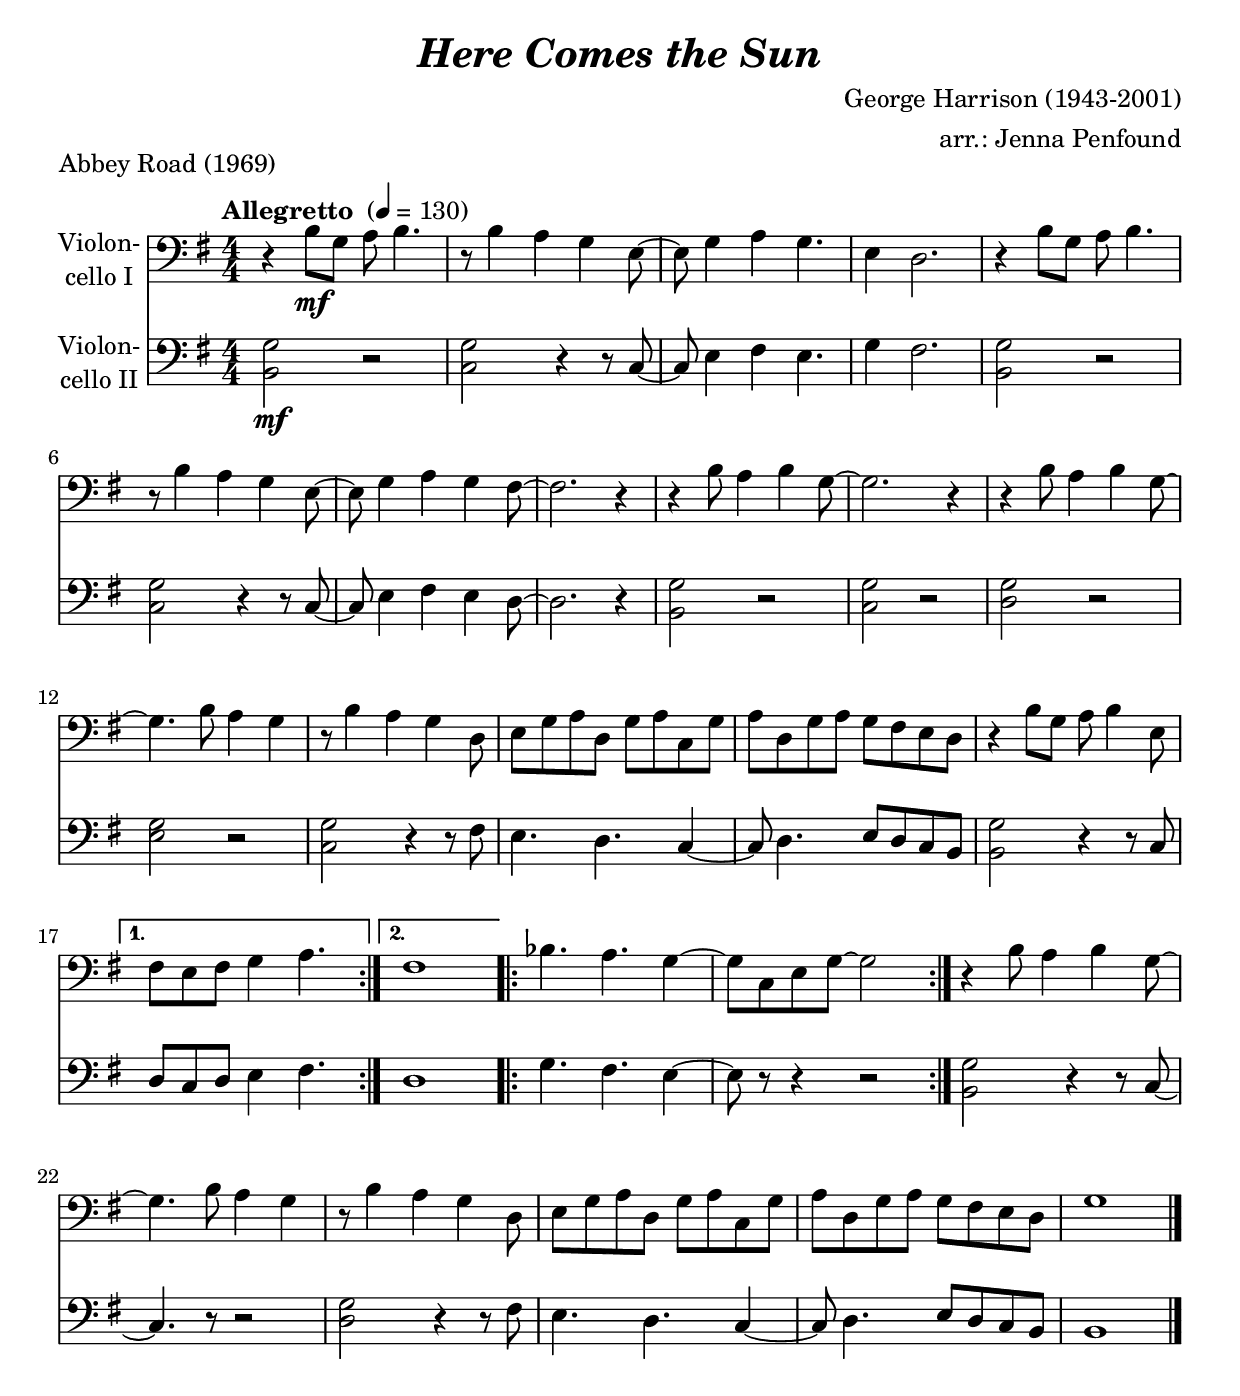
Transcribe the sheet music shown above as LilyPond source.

\version "2.18.2"
\include "deutsch.ly"

#(set-global-staff-size 22)

\header {
  title     = \markup \bold \italic "Here Comes the Sun"
  composer  = "George Harrison (1943-2001)"
  arranger  = "arr.: Jenna Penfound"
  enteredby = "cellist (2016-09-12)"
  piece     = "Abbey Road (1969)"
}

voiceconsts = {
  \key g \major
  \time 4/4
  \clef "bass"
  \tempo "Allegretto " 4=130
  \numericTimeSignature
%  \compressFullBarRests
  \set tupletSpannerDuration = #(ly:make-moment 1 4)
  % Set default beaming for all staves
%  \set Timing.beamExceptions = #'()
%  \set Timing.baseMoment     = #(ly:make-moment 1 4)
%  \set Timing.beatStructure  = #'(1 1 1)
}

mifl = "flute"
mist = "string ensemble 1"
miba = "bassoon"
%mist = "trumpet"
%miba = "trombone"
%mikl = "acoustic grand"
mikl = "harpsichord"

va = \relative c' {
  \voiceconsts

  \repeat volta 2 {
    r4 h8\mf g a h4.
    r8 h4 a g e8~
    e g4 a g4.
    e4 d2.

    r4 h'8 g a h4.
    r8 h4 a g e8~
    e g4 a g fis8~
    fis2. r4

    r h8 a4 h g8~
    g2. r4
    r h8 a4 h g8~
    g4. h8 a4 g

    r8 h4 a g d8
    e g a d, g a c, g'
    a d, g a g fis e d
    r4 h'8 g a h4 e,8
  }
  \alternative {
    { fis e fis g4 a4. }
    { fis1 }
  }
  
  \repeat volta 2 {
    b4. a g4~
    g8 c, e g~ g2
  }

  r4 h8 a4 h g8~
  g4. h8 a4 g
  r8 h4 a g d8
  e g a d, g a c, g'

  a d, g a g fis e d
  g1 \bar "|."
}

vb = \relative c {
  \voiceconsts

  \repeat volta 2 {
    <h g'>2\mf r
    <c g'>2 r4 r8 c~
    c e4 fis e4.
    g4 fis2.

    <h, g'>2 r
    <c g'> r4 r8 c~
    c e4 fis e d8~
    d2. r4

    <h g'>2 r
    <c g'> r
    <d g> r
    <e g> r

    <c g'> r4 r8 fis
    e4. d c4~
    c8 d4. e8 d c h
    <h g'>2 r4 r8 c
  }
  \alternative {
    { d c d e4 fis4. }
    { d1 }
  }
  
  \repeat volta 2 {
    g4. fis e4~
    e8 r r4 r2
  }

  <h g'> r4 r8 c~
  c4. r8 r2
  <d g> r4 r8 fis
  e4. d c4~

  c8 d4. e8 d c h
  h1 \bar "|."
}


music = <<
      \new Staff {
        \set Staff.midiInstrument = \mist
        \set Staff.instrumentName = \markup \center-column { "Violon-" "cello I" }
        \transpose g g { \va }
      }

      \new Staff {
        \set Staff.midiInstrument = \miba
        \set Staff.instrumentName = \markup \center-column { "Violon-" "cello II" }
        \transpose g g { \vb }
      }
>>

\book {
  \score {
   \music
    \layout {}
  }

  \score {
    \unfoldRepeats \music

    \midi {
      \context {
        \Score
      }
    }
  }
}
